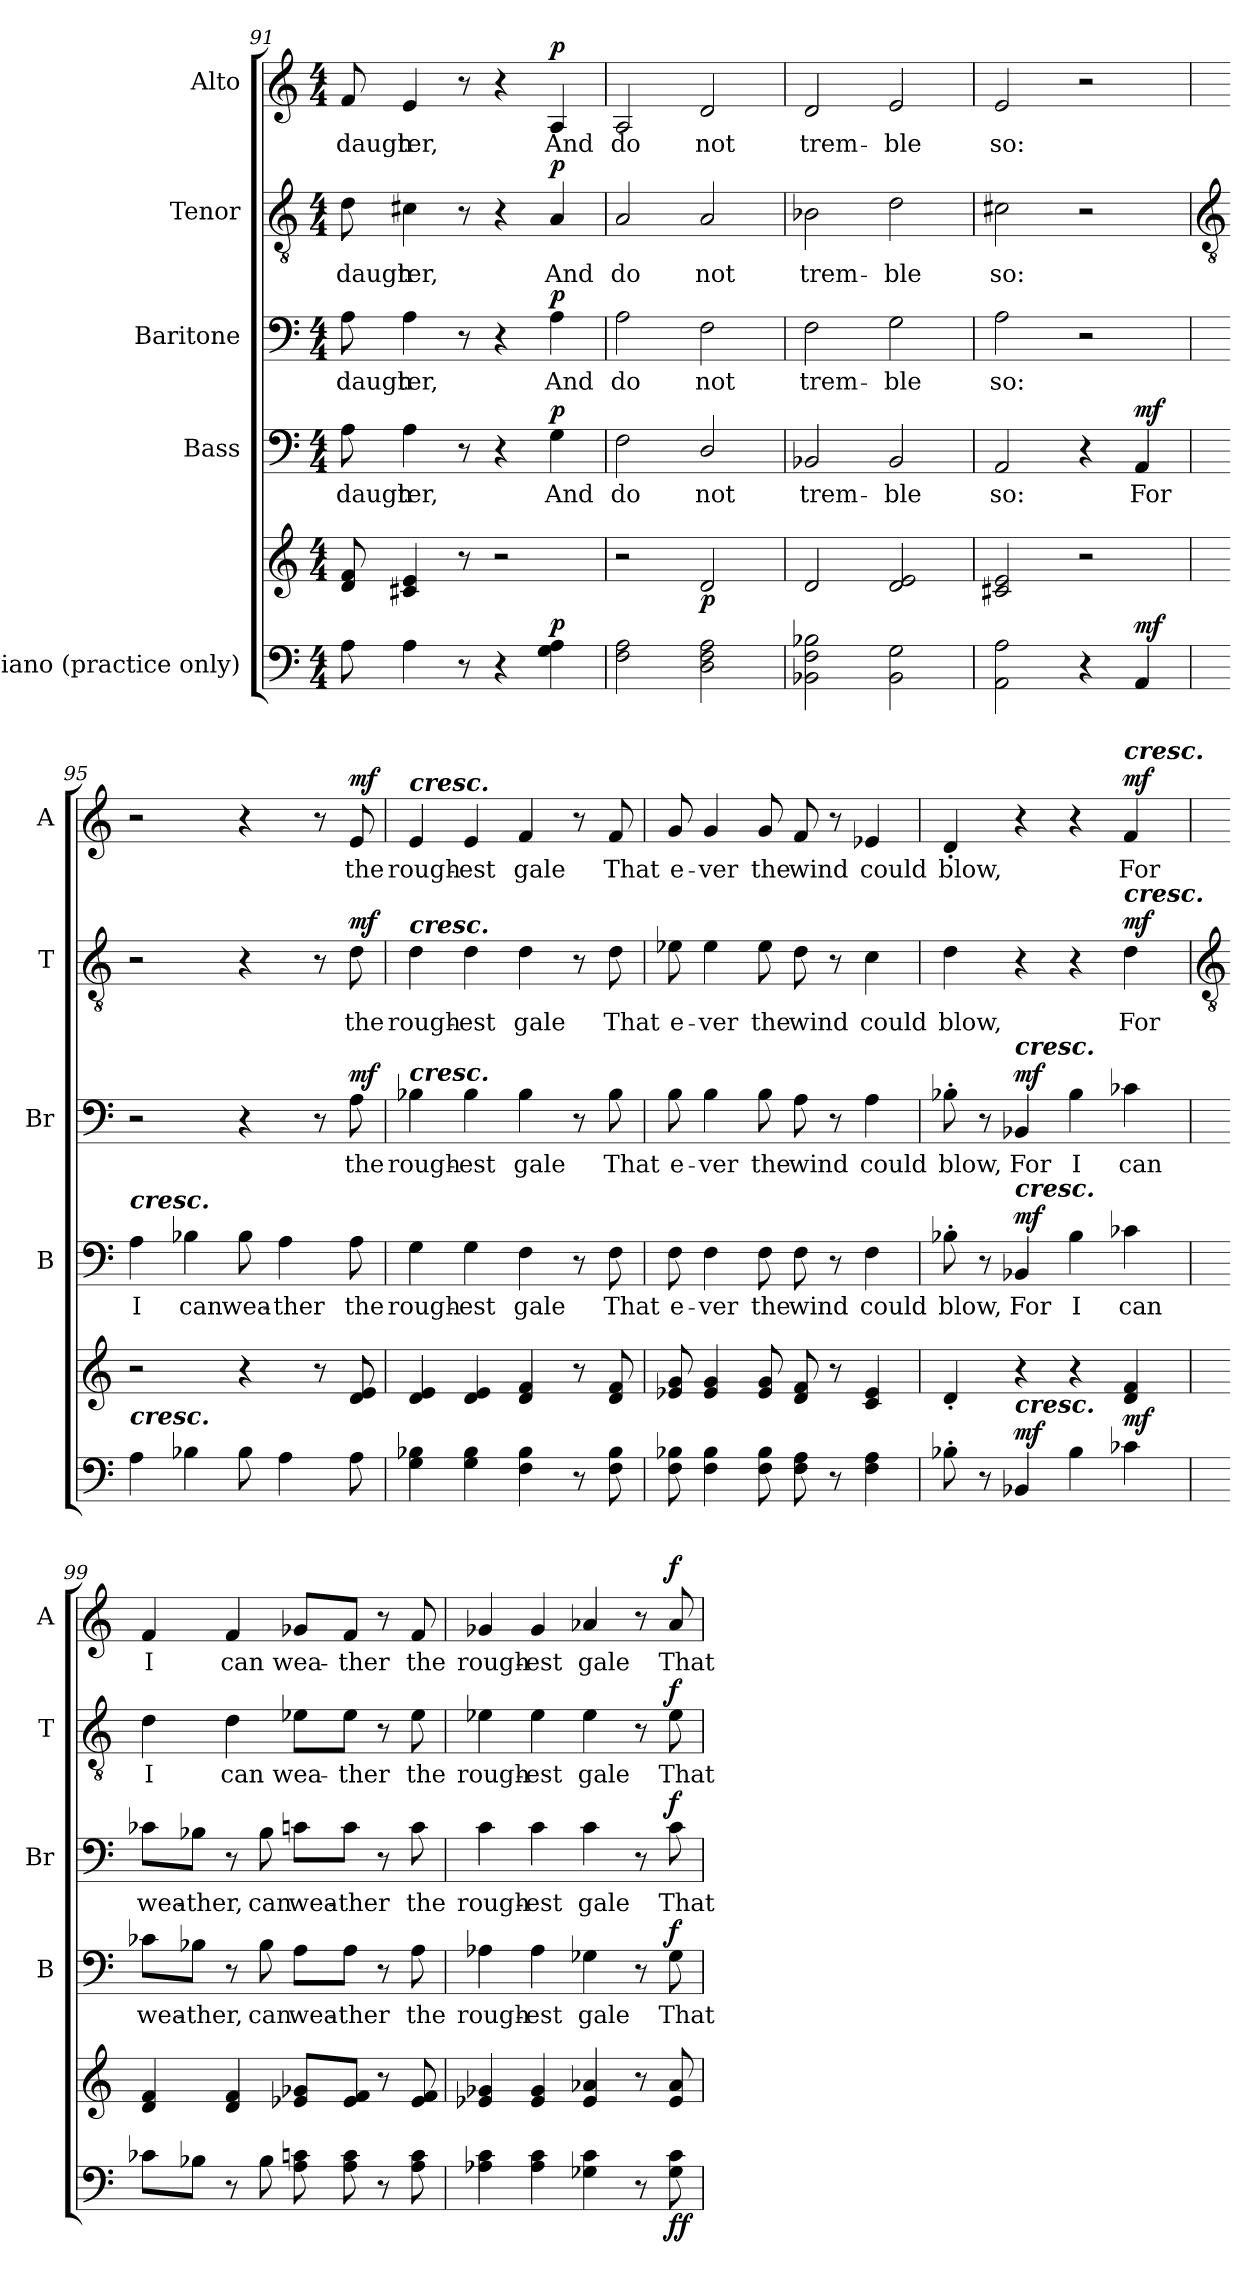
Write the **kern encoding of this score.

**kern	**kern	**dynam	**kern	**text	**dynam	**kern	**text	**dynam	**kern	**text	**dynam	**kern	**text	**dynam
*part5	*part5	*part5	*part4	*part4	*part4	*part3	*part3	*part3	*part2	*part2	*part2	*part1	*part1	*part1
*staff6	*staff5	*staff5/6	*staff4	*staff4	*staff4	*staff3	*staff3	*staff3	*staff2	*staff2	*staff2	*staff1	*staff1	*staff1
*I"Piano  (practice only)	*	*	*I"Bass	*	*	*I"Baritone	*	*	*I"Tenor	*	*	*I"Alto	*	*
*	*	*	*I'B	*	*	*I'Br	*	*	*I'T	*	*	*I'A	*	*
*clefF4	*clefG2	*	*clefF4	*	*	*clefF4	*	*	*clefGv2	*	*	*clefG2	*	*
*k[]	*k[]	*	*k[]	*	*	*k[]	*	*	*k[]	*	*	*k[]	*	*
*C:	*C:	*	*C:	*	*	*C:	*	*	*C:	*	*	*C:	*	*
*M4/4	*M4/4	*	*M4/4	*	*	*M4/4	*	*	*M4/4	*	*	*M4/4	*	*
=91	=91	=91	=91	=91	=91	=91	=91	=91	=91	=91	=91	=91	=91	=91
!	!	!	!	!LO:LY:b	!	!	!LO:LY:b	!	!	!LO:LY:b	!	!	!LO:LY:b	!
8A	8d 8f	.	8A	daugh-	.	8A	daugh-	.	8d	daugh-	.	8f	daugh-	.
!	!	!	!	!LO:LY:b	!	!	!LO:LY:b	!	!	!LO:LY:b	!	!	!LO:LY:b	!
4A	4c#X 4e	.	4A	-ter,	.	4A	-ter,	.	4c#X	-ter,	.	4e	-ter,	.
8r	8r	.	8r	.	.	8r	.	.	8r	.	.	8r	.	.
4r	2r	.	4r	.	.	4r	.	.	4r	.	.	4r	.	.
!	!	!LO:DY:a=2	!	!LO:LY:b	!LO:DY:b	!	!LO:LY:b	!LO:DY:b	!	!LO:LY:b	!LO:DY:b	!	!LO:LY:b	!LO:DY:b
4G 4A	.	p	4G	And	p	4A	And	p	4A	And	p	4A	And	p
=92	=92	=92	=92	=92	=92	=92	=92	=92	=92	=92	=92	=92	=92	=92
!	!	!	!	!LO:LY:b	!	!	!LO:LY:b	!	!	!LO:LY:b	!	!	!LO:LY:b	!
2F 2A	2r	.	2F	do	.	2A	do	.	2A	do	.	2A	do	.
!	!	!LO:DY:b	!	!LO:LY:b	!	!	!LO:LY:b	!	!	!LO:LY:b	!	!	!LO:LY:b	!
2D 2F 2A	2d	p	2D/	not	.	2F	not	.	2A	not	.	2d	not	.
=93	=93	=93	=93	=93	=93	=93	=93	=93	=93	=93	=93	=93	=93	=93
!	!	!	!	!LO:LY:b	!	!	!LO:LY:b	!	!	!LO:LY:b	!	!	!LO:LY:b	!
2BB-X 2F 2B-X	2d	.	2BB-X	trem-	.	2F	trem-	.	2B-X\	trem-	.	2d	trem-	.
!	!	!	!	!LO:LY:b	!	!	!LO:LY:b	!	!	!LO:LY:b	!	!	!LO:LY:b	!
2BB- 2G	2d 2e	.	2BB-	-ble	.	2G	-ble	.	2d\	-ble	.	2e	-ble	.
=94	=94	=94	=94	=94	=94	=94	=94	=94	=94	=94	=94	=94	=94	=94
!	!	!	!	!LO:LY:b	!	!	!LO:LY:b	!	!	!LO:LY:b	!	!	!LO:LY:b	!
2AA 2A	2c#X 2e	.	2AA	so:	.	2A	so:	.	2c#X	so:	.	2e	so:	.
4r	2r	.	4r	.	.	2r	.	.	2r	.	.	2r	.	.
!	!	!LO:DY:a=2	!	!LO:LY:b	!LO:DY:b	!	!	!	!	!	!	!	!	!
4AA	.	mf	4AA	For	mf	.	.	.	.	.	.	.	.	.
!!LO:LB:g=z
=95	=95	=95	=95	=95	=95	=95	=95	=95	=95	=95	=95	=95	=95	=95
*	*	*	*	*	*	*	*	*	*clefGv2	*	*	*	*	*
!	!	!	!LO:TX:a:Bi:t=cresc.	!	!	!	!	!	!	!	!	!	!	!
!LO:TX:a:Bi:t=cresc.	!	!	!	!	!	!	!	!	!	!	!	!	!	!
!	!	!	!	!LO:LY:b	!	!	!	!	!	!	!	!	!	!
4A	2r	.	4A	I	.	2r	.	.	2r	.	.	2r	.	.
!	!	!	!	!LO:LY:b	!	!	!	!	!	!	!	!	!	!
4B-X	.	.	4B-X	can	.	.	.	.	.	.	.	.	.	.
!	!	!	!	!LO:LY:b	!	!	!	!	!	!	!	!	!	!
8B-	4r	.	8B-	wea-	.	4r	.	.	4r	.	.	4r	.	.
!	!	!	!	!LO:LY:b	!	!	!	!	!	!	!	!	!	!
4A	.	.	4A	-ther	.	.	.	.	.	.	.	.	.	.
.	8r	.	.	.	.	8r	.	.	8r	.	.	8r	.	.
!	!	!LO:DY:b=2	!	!LO:LY:b	!	!	!LO:LY:b	!	!	!LO:LY:b	!	!	!LO:LY:b	!
!	!	!LO:DY:n=1:b	!	!	!	!	!	!LO:DY:b	!	!	!LO:DY:b	!	!	!LO:DY:b
8A	8d 8e	mf mf	8A	the	.	8A	the	mf	8d	the	mf	8e	the	mf
=96	=96	=96	=96	=96	=96	=96	=96	=96	=96	=96	=96	=96	=96	=96
!	!	!	!	!	!	!	!	!	!	!	!	!LO:TX:a:Bi:t=cresc.	!	!
!	!	!	!	!	!	!	!	!	!LO:TX:a:Bi:t=cresc.	!	!	!	!	!
!	!	!	!	!	!	!LO:TX:a:Bi:t=cresc.	!	!	!	!	!	!	!	!
!	!	!	!	!LO:LY:b	!	!	!LO:LY:b	!	!	!LO:LY:b	!	!	!LO:LY:b	!
4G 4B-X	4d 4e	.	4G	rough-	.	4B-X	rough-	.	4d	rough-	.	4e	rough-	.
!	!	!	!	!LO:LY:b	!	!	!LO:LY:b	!	!	!LO:LY:b	!	!	!LO:LY:b	!
4G 4B-	4d 4e	.	4G	-est	.	4B-	-est	.	4d	-est	.	4e	-est	.
!	!	!	!	!LO:LY:b	!	!	!LO:LY:b	!	!	!LO:LY:b	!	!	!LO:LY:b	!
4F 4B-	4d 4f	.	4F	gale	.	4B-	gale	.	4d	gale	.	4f	gale	.
8r	8r	.	8r	.	.	8r	.	.	8r	.	.	8r	.	.
!	!	!	!	!LO:LY:b	!	!	!LO:LY:b	!	!	!LO:LY:b	!	!	!LO:LY:b	!
8F 8B-	8d 8f	.	8F	That	.	8B-	That	.	8d	That	.	8f	That	.
=97	=97	=97	=97	=97	=97	=97	=97	=97	=97	=97	=97	=97	=97	=97
!	!	!	!	!LO:LY:b	!	!	!LO:LY:b	!	!	!LO:LY:b	!	!	!LO:LY:b	!
8F 8B-X	8e-X 8g	.	8F	e-	.	8B	e-	.	8e-X	e-	.	8g	e-	.
!	!	!	!	!LO:LY:b	!	!	!LO:LY:b	!	!	!LO:LY:b	!	!	!LO:LY:b	!
4F 4B-	4e- 4g	.	4F	-ver	.	4B	-ver	.	4e-	-ver	.	4g	-ver	.
!	!	!	!	!LO:LY:b	!	!	!LO:LY:b	!	!	!LO:LY:b	!	!	!LO:LY:b	!
8F 8B-	8e- 8g	.	8F	the	.	8B	the	.	8e-	the	.	8g	the	.
!	!	!	!	!LO:LY:b	!	!	!LO:LY:b	!	!	!LO:LY:b	!	!	!LO:LY:b	!
8F 8A	8d 8f	.	8F	wind	.	8A	wind	.	8d	wind	.	8f	wind	.
8r	8r	.	8r	.	.	8r	.	.	8r	.	.	8r	.	.
!	!	!	!	!LO:LY:b	!	!	!LO:LY:b	!	!	!LO:LY:b	!	!	!LO:LY:b	!
4F 4A	4c 4e-	.	4F	could	.	4A	could	.	4c	could	.	4e-X	could	.
=98	=98	=98	=98	=98	=98	=98	=98	=98	=98	=98	=98	=98	=98	=98
!	!	!	!	!LO:LY:b	!	!	!LO:LY:b	!	!	!LO:LY:b	!	!	!LO:LY:b	!
8B-X'	4d'	.	8B-X'	blow,	.	8B-X'	blow,	.	4d	blow,	.	4d'	blow,	.
8r	.	.	8r	.	.	8r	.	.	.	.	.	.	.	.
!	!	!	!	!	!	!LO:TX:a:Bi:t=cresc.	!	!	!	!	!	!	!	!
!	!	!	!LO:TX:a:Bi:t=cresc.	!	!	!	!	!	!	!	!	!	!	!
!LO:TX:a:Bi:t=cresc.	!	!	!	!	!	!	!	!	!	!	!	!	!	!
!	!	!LO:DY:a=2	!	!LO:LY:b	!LO:DY:b	!	!LO:LY:b	!LO:DY:b	!	!	!	!	!	!
4BB-X	4r	mf	4BB-X	For	mf	4BB-X	For	mf	4r	.	.	4r	.	.
!	!	!	!	!LO:LY:b	!	!	!LO:LY:b	!	!	!	!	!	!	!
4B-	4r	.	4B-	I	.	4B-	I	.	4r	.	.	4r	.	.
!	!	!	!	!	!	!	!	!	!	!	!	!LO:TX:a:Bi:t=cresc.	!	!
!	!	!	!	!	!	!	!	!	!LO:TX:a:Bi:t=cresc.	!	!	!	!	!
!	!	!LO:DY:b	!	!LO:LY:b	!	!	!LO:LY:b	!	!	!LO:LY:b	!LO:DY:b	!	!LO:LY:b	!LO:DY:b
4c-X	4d 4f	mf	4c-X	can	.	4c-X	can	.	4d	For	mf	4f	For	mf
!!LO:LB:g=z
=99	=99	=99	=99	=99	=99	=99	=99	=99	=99	=99	=99	=99	=99	=99
*	*	*	*	*	*	*	*	*	*clefGv2	*	*	*	*	*
!	!	!	!	!LO:LY:b	!	!	!LO:LY:b	!	!	!LO:LY:b	!	!	!LO:LY:b	!
8c-XL	4d 4f	.	8c-X\L	wea-	.	8c-X\L	wea-	.	4d	I	.	4f	I	.
!	!	!	!	!LO:LY:b	!	!	!LO:LY:b	!	!	!	!	!	!	!
8B-XJ	.	.	8B-X\J	-ther,	.	8B-X\J	-ther,	.	.	.	.	.	.	.
!	!	!	!	!	!	!	!	!	!	!LO:LY:b	!	!	!LO:LY:b	!
8r	4d 4f	.	8r	.	.	8r	.	.	4d	can	.	4f	can	.
!	!	!	!	!LO:LY:b	!	!	!LO:LY:b	!	!	!	!	!	!	!
8B-	.	.	8B-	can	.	8B-	can	.	.	.	.	.	.	.
!	!	!	!	!LO:LY:b	!	!	!LO:LY:b	!	!	!LO:LY:b	!	!	!LO:LY:b	!
8A 8cn	8e-X/ 8g-X/L	.	8A\L	wea-	.	8cn\L	wea-	.	8e-X\L	wea-	.	8g-X/L	wea-	.
!	!	!	!	!LO:LY:b	!	!	!LO:LY:b	!	!	!LO:LY:b	!	!	!LO:LY:b	!
8A 8c	8e-/ 8f/J	.	8A\J	-ther	.	8c\J	-ther	.	8e-\J	-ther	.	8f/J	-ther	.
8r	8r	.	8r	.	.	8r	.	.	8r	.	.	8r	.	.
!	!	!	!	!LO:LY:b	!	!	!LO:LY:b	!	!	!LO:LY:b	!	!	!LO:LY:b	!
8A 8c	8e- 8f	.	8A	the	.	8c	the	.	8e-	the	.	8f	the	.
=100	=100	=100	=100	=100	=100	=100	=100	=100	=100	=100	=100	=100	=100	=100
!	!	!	!	!LO:LY:b	!	!	!LO:LY:b	!	!	!LO:LY:b	!	!	!LO:LY:b	!
4A-X 4c	4e-X 4g-X	.	4A-X	rough-	.	4c	rough-	.	4e-X	rough-	.	4g-X	rough-	.
!	!	!	!	!LO:LY:b	!	!	!LO:LY:b	!	!	!LO:LY:b	!	!	!LO:LY:b	!
4A- 4c	4e- 4g-	.	4A-	-est	.	4c	-est	.	4e-	-est	.	4g-	-est	.
!	!	!	!	!LO:LY:b	!	!	!LO:LY:b	!	!	!LO:LY:b	!	!	!LO:LY:b	!
4G-X 4c	4e- 4a-X	.	4G-X	gale	.	4c	gale	.	4e-	gale	.	4a-X	gale	.
8r	8r	.	8r	.	.	8r	.	.	8r	.	.	8r	.	.
!	!	!LO:DY:b=2	!	!LO:LY:b	!	!	!LO:LY:b	!	!	!LO:LY:b	!	!	!LO:LY:b	!
!	!	!LO:DY:n=1:b	!	!	!LO:DY:b	!	!	!LO:DY:b	!	!	!LO:DY:b	!	!	!LO:DY:b
8G- 8c	8e- 8a-	f f	8G-	That	f	8c	That	f	8e-	That	f	8a-	That	f
=	=	=	=	=	=	=	=	=	=	=	=	=	=	=
*-	*-	*-	*-	*-	*-	*-	*-	*-	*-	*-	*-	*-	*-	*-
